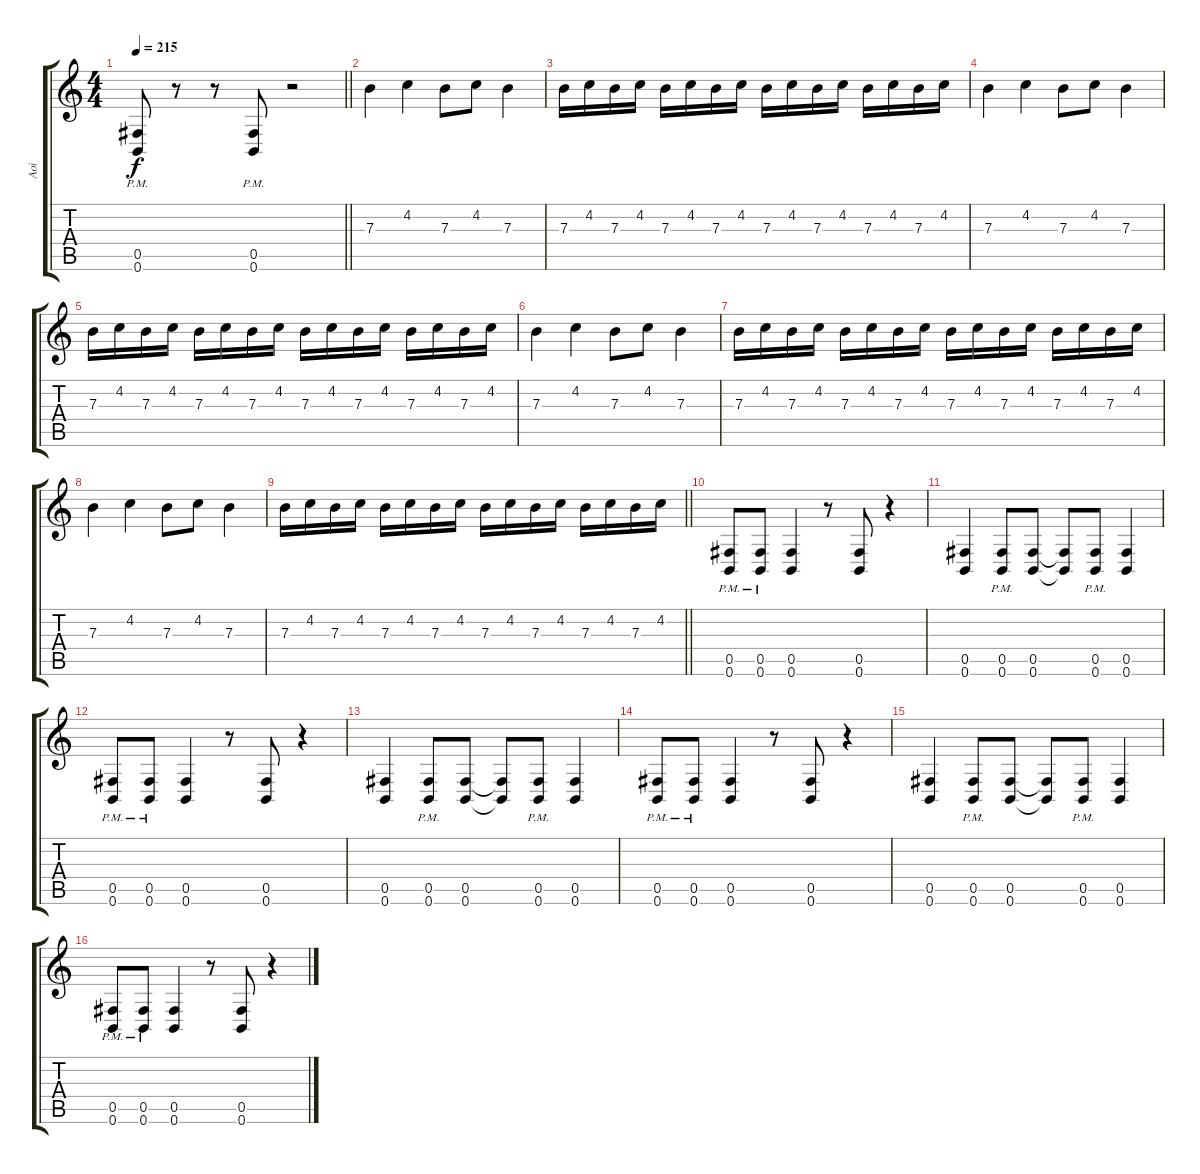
\track ("Aoi" "Aoi") {instrument distortionguitar}
\staff {score tabs}
\tuning (Db4 Ab3 E3 B2 Gb2 B1) {hide}
\ts (4 4)
\tempo 215
\clef g2
\barLineRight lightlight
\ks c
(0.5{pm} 0.6{pm}).8{dy f} r.8 r.8 (0.5{pm} 0.6{pm}).8 r.2 |
7.3.4 4.2.4 7.3.8 4.2.8 7.3.4 |
7.3.16 4.2.16 7.3.16 4.2.16 7.3.16 4.2.16 7.3.16 4.2.16 7.3.16 4.2.16 7.3.16 4.2.16 7.3.16 4.2.16 7.3.16 4.2.16 |
7.3.4 4.2.4 7.3.8 4.2.8 7.3.4 |
7.3.16 4.2.16 7.3.16 4.2.16 7.3.16 4.2.16 7.3.16 4.2.16 7.3.16 4.2.16 7.3.16 4.2.16 7.3.16 4.2.16 7.3.16 4.2.16 |
7.3.4 4.2.4 7.3.8 4.2.8 7.3.4 |
7.3.16 4.2.16 7.3.16 4.2.16 7.3.16 4.2.16 7.3.16 4.2.16 7.3.16 4.2.16 7.3.16 4.2.16 7.3.16 4.2.16 7.3.16 4.2.16 |
7.3.4 4.2.4 7.3.8 4.2.8 7.3.4 |
\barLineRight lightlight
7.3.16 4.2.16 7.3.16 4.2.16 7.3.16 4.2.16 7.3.16 4.2.16 7.3.16 4.2.16 7.3.16 4.2.16 7.3.16 4.2.16 7.3.16 4.2.16 |
(0.5{pm} 0.6{pm}).8 (0.5{pm} 0.6{pm}).8 (0.5 0.6).4 r.8 (0.5 0.6).8 r.4 |
(0.5 0.6).4 (0.5{pm} 0.6{pm}).8 (0.5 0.6).8 (0.5{t} 0.6{t}).8 (0.5{pm} 0.6{pm}).8 (0.5 0.6).4 |
(0.5{pm} 0.6{pm}).8 (0.5{pm} 0.6{pm}).8 (0.5 0.6).4 r.8 (0.5 0.6).8 r.4 |
(0.5 0.6).4 (0.5{pm} 0.6{pm}).8 (0.5 0.6).8 (0.5{t} 0.6{t}).8 (0.5{pm} 0.6{pm}).8 (0.5 0.6).4 |
(0.5{pm} 0.6{pm}).8 (0.5{pm} 0.6{pm}).8 (0.5 0.6).4 r.8 (0.5 0.6).8 r.4 |
(0.5 0.6).4 (0.5{pm} 0.6{pm}).8 (0.5 0.6).8 (0.5{t} 0.6{t}).8 (0.5{pm} 0.6{pm}).8 (0.5 0.6).4 |
(0.5{pm} 0.6{pm}).8 (0.5{pm} 0.6{pm}).8 (0.5 0.6).4 r.8 (0.5 0.6).8 r.4
